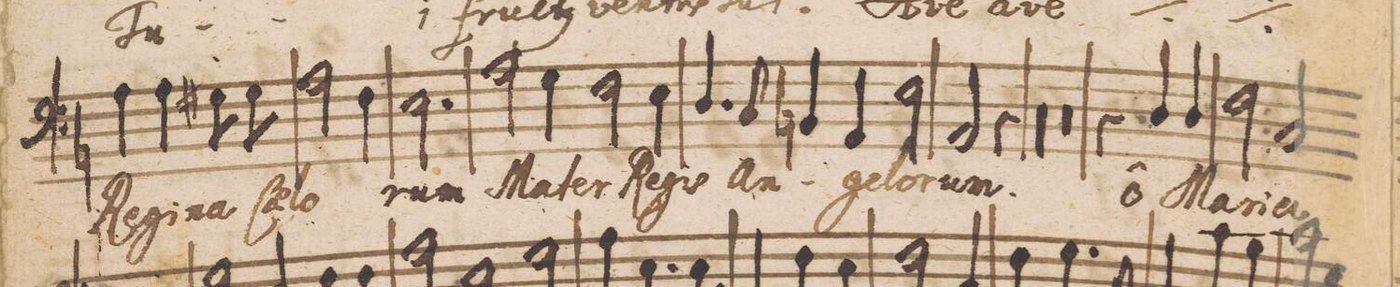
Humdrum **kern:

**kern	**text	**text
*I"Baſsus.	*	*
*clefF4	*	*
*k[]	*	*
*met(C|)	*	*
*M3/4	*	*
4A\	Re-	.
4A\	-gi-	.
8G#X\	-na	.
8G#\	Cae-	.
=31-	=31-	=31-
2A\	-lo-	.
4F\	.	.
=32-	=32-	=32-
2.E\	-rum	.
=33-	=33-	=33-
2A\	Ma-	.
4G\ny	-ter	.
=34-	=34-	=34-
2F\	Re-	.
4E\	-gis	.
=35-	=35-	=35-
4.D/	an-	.
8C/ny	.	.
4BBn/	.	.
=36-	=36-	=36-
4AA/	-ge-	.
2E\	-lo-	.
=37-	=37-	=37-
2AA/	-rum.	.
4r	.	.
=38-	=38-	=38-
0.r	.	.
=39-	=39-	=39-
=40-	=40-	=40-
=41-	=41-	=41-
=42-	=42-	=42-
1.r	.	.
=43-	=43-	=43-
=44-	=44-	=44-
4r	.	.
4D/	ô	.
4D/	Ma-	.
=45-	=45-	=45-
2F\	-ri-	.
2C/	-a	.
=46-	=46-	=46-
*-	*-	*-
